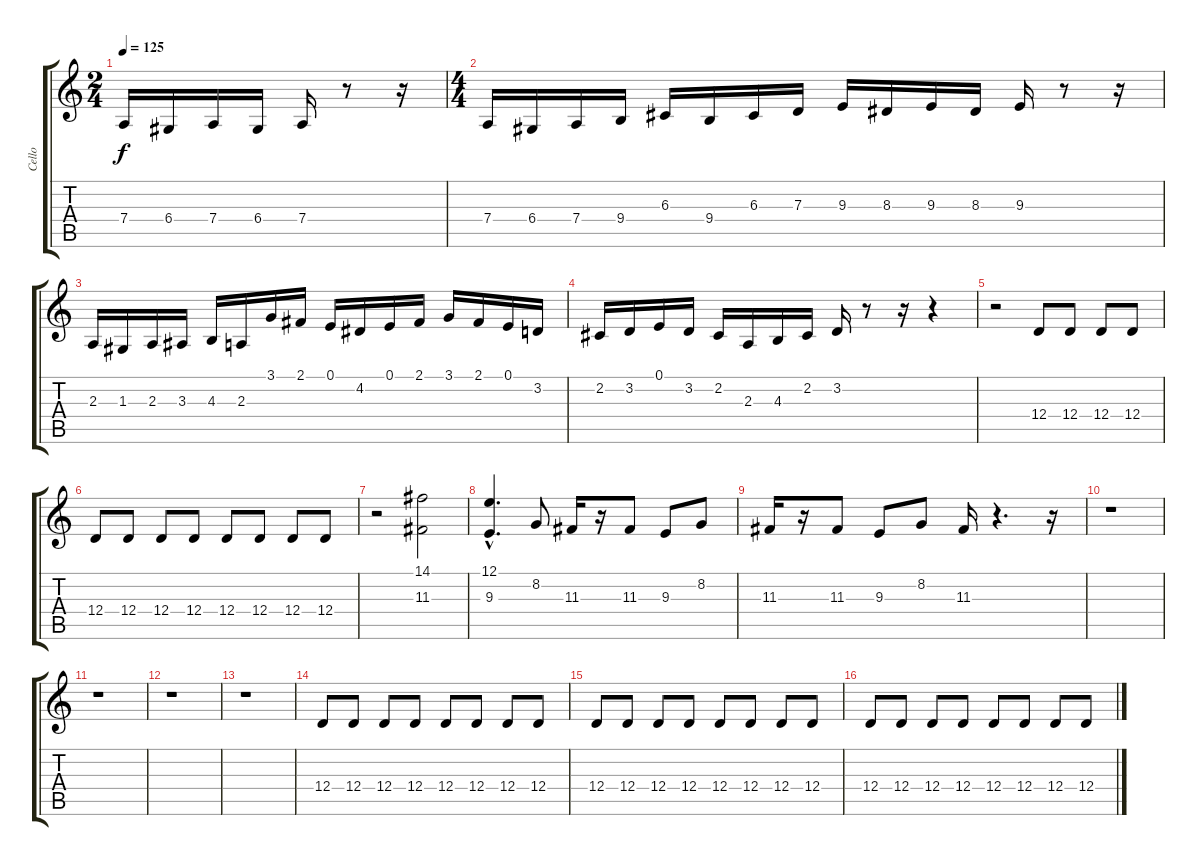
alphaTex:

\track ("Cello" "Cello") {instrument cello}
\staff {score tabs}
\tuning (E4 B3 G3 D3 A2 E2) {hide}
\ts (2 4)
\tempo 125
\clef g2
\ks c
7.4.16{dy f instrument cello} 6.4.16 7.4.16 6.4.16 7.4.16 r.8 r.16 |
\ts (4 4)
7.4.16 6.4.16 7.4.16 9.4.16 6.3.16 9.4.16 6.3.16 7.3.16 9.3.16 8.3.16 9.3.16 8.3.16 9.3.16 r.8 r.16 |
2.3.16 1.3.16 2.3.16 3.3.16 4.3.16 2.3.16 3.1.16 2.1.16 0.1.16 4.2.16 0.1.16 2.1.16 3.1.16 2.1.16 0.1.16 3.2.16 |
2.2.16 3.2.16 0.1.16 3.2.16 2.2.16 2.3.16 4.3.16 2.2.16 3.2.16 r.8 r.16 r.4 |
r.2 12.4.8 12.4.8 12.4.8 12.4.8 |
12.4.8 12.4.8 12.4.8 12.4.8 12.4.8 12.4.8 12.4.8 12.4.8 |
r.2 (14.1 11.3).2 |
(12.1{hac} 9.3{hac}).4{d} 8.2.8 11.3.16 r.16 11.3.8 9.3.8 8.2.8 |
11.3.16 r.16 11.3.8 9.3.8 8.2.8 11.3.16 r.4{d} r.16 |
r.1 |
r.1 |
r.1 |
r.1 |
12.4.8 12.4.8 12.4.8 12.4.8 12.4.8 12.4.8 12.4.8 12.4.8 |
12.4.8 12.4.8 12.4.8 12.4.8 12.4.8 12.4.8 12.4.8 12.4.8 |
12.4.8 12.4.8 12.4.8 12.4.8 12.4.8 12.4.8 12.4.8 12.4.8
